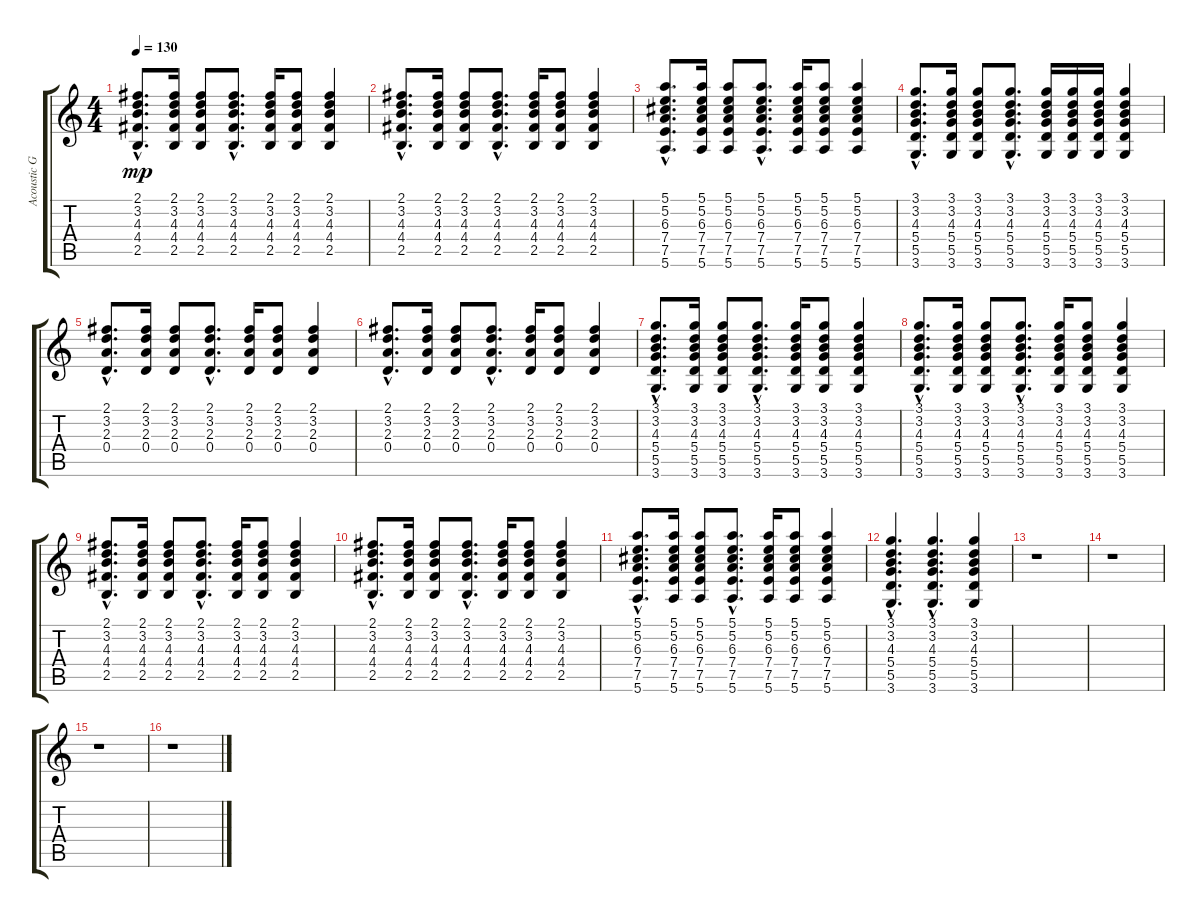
\track ("Acoustic Guitar " "Acoustic G") {instrument acousticguitarsteel}
\staff {score tabs}
\tuning (E4 B3 G3 D3 A2 E2) {hide}
\ts (4 4)
\tempo 130
\clef g2
\ks c
(2.1{hac} 3.2{hac} 4.3{hac} 4.4{hac} 2.5{hac}).8{d dy mp} (2.1 3.2 4.3 4.4 2.5).16 (2.1 3.2 4.3 4.4 2.5).8 (2.1{hac} 3.2{hac} 4.3{hac} 4.4{hac} 2.5{hac}).8{d} (2.1 3.2 4.3 4.4 2.5).16 (2.1 3.2 4.3 4.4 2.5).8 (2.1 3.2 4.3 4.4 2.5).4 |
(2.1{hac} 3.2{hac} 4.3{hac} 4.4{hac} 2.5{hac}).8{d} (2.1 3.2 4.3 4.4 2.5).16 (2.1 3.2 4.3 4.4 2.5).8 (2.1{hac} 3.2{hac} 4.3{hac} 4.4{hac} 2.5{hac}).8{d} (2.1 3.2 4.3 4.4 2.5).16 (2.1 3.2 4.3 4.4 2.5).8 (2.1 3.2 4.3 4.4 2.5).4 |
(5.1{hac} 5.2{hac} 6.3{hac} 7.4{hac} 7.5{hac} 5.6{hac}).8{d} (5.1 5.2 6.3 7.4 7.5 5.6).16 (5.1 5.2 6.3 7.4 7.5 5.6).8 (5.1{hac} 5.2{hac} 6.3{hac} 7.4{hac} 7.5{hac} 5.6{hac}).8{d} (5.1 5.2 6.3 7.4 7.5 5.6).16 (5.1 5.2 6.3 7.4 7.5 5.6).8 (5.1 5.2 6.3 7.4 7.5 5.6).4 |
(3.1{hac} 3.2{hac} 4.3{hac} 5.4{hac} 5.5{hac} 3.6{hac}).8{d} (3.1 3.2 4.3 5.4 5.5 3.6).16 (3.1 3.2 4.3 5.4 5.5 3.6).8 (3.1{hac} 3.2{hac} 4.3{hac} 5.4{hac} 5.5{hac} 3.6{hac}).8{d} (3.1 3.2 4.3 5.4 5.5 3.6).16 (3.1 3.2 4.3 5.4 5.5 3.6).16 (3.1 3.2 4.3 5.4 5.5 3.6).16 (3.1 3.2 4.3 5.4 5.5 3.6).4 |
(2.1{hac} 3.2{hac} 2.3{hac} 0.4{hac}).8{d} (2.1 3.2 2.3 0.4).16 (2.1 3.2 2.3 0.4).8 (2.1{hac} 3.2{hac} 2.3{hac} 0.4{hac}).8{d} (2.1 3.2 2.3 0.4).16 (2.1 3.2 2.3 0.4).8 (2.1 3.2 2.3 0.4).4 |
(2.1{hac} 3.2{hac} 2.3{hac} 0.4{hac}).8{d} (2.1 3.2 2.3 0.4).16 (2.1 3.2 2.3 0.4).8 (2.1{hac} 3.2{hac} 2.3{hac} 0.4{hac}).8{d} (2.1 3.2 2.3 0.4).16 (2.1 3.2 2.3 0.4).8 (2.1 3.2 2.3 0.4).4 |
(3.1{hac} 3.2{hac} 4.3{hac} 5.4{hac} 5.5{hac} 3.6{hac}).8{d} (3.1 3.2 4.3 5.4 5.5 3.6).16 (3.1 3.2 4.3 5.4 5.5 3.6).8 (3.1{hac} 3.2{hac} 4.3{hac} 5.4{hac} 5.5{hac} 3.6{hac}).8{d} (3.1 3.2 4.3 5.4 5.5 3.6).16 (3.1 3.2 4.3 5.4 5.5 3.6).8 (3.1 3.2 4.3 5.4 5.5 3.6).4 |
(3.1{hac} 3.2{hac} 4.3{hac} 5.4{hac} 5.5{hac} 3.6{hac}).8{d} (3.1 3.2 4.3 5.4 5.5 3.6).16 (3.1 3.2 4.3 5.4 5.5 3.6).8 (3.1{hac} 3.2{hac} 4.3{hac} 5.4{hac} 5.5{hac} 3.6{hac}).8{d} (3.1 3.2 4.3 5.4 5.5 3.6).16 (3.1 3.2 4.3 5.4 5.5 3.6).8 (3.1 3.2 4.3 5.4 5.5 3.6).4 |
(2.1{hac} 3.2{hac} 4.3{hac} 4.4{hac} 2.5{hac}).8{d} (2.1 3.2 4.3 4.4 2.5).16 (2.1 3.2 4.3 4.4 2.5).8 (2.1{hac} 3.2{hac} 4.3{hac} 4.4{hac} 2.5{hac}).8{d} (2.1 3.2 4.3 4.4 2.5).16 (2.1 3.2 4.3 4.4 2.5).8 (2.1 3.2 4.3 4.4 2.5).4 |
(2.1{hac} 3.2{hac} 4.3{hac} 4.4{hac} 2.5{hac}).8{d} (2.1 3.2 4.3 4.4 2.5).16 (2.1 3.2 4.3 4.4 2.5).8 (2.1{hac} 3.2{hac} 4.3{hac} 4.4{hac} 2.5{hac}).8{d} (2.1 3.2 4.3 4.4 2.5).16 (2.1 3.2 4.3 4.4 2.5).8 (2.1 3.2 4.3 4.4 2.5).4 |
(5.1{hac} 5.2{hac} 6.3{hac} 7.4{hac} 7.5{hac} 5.6{hac}).8{d} (5.1 5.2 6.3 7.4 7.5 5.6).16 (5.1 5.2 6.3 7.4 7.5 5.6).8 (5.1{hac} 5.2{hac} 6.3{hac} 7.4{hac} 7.5{hac} 5.6{hac}).8{d} (5.1 5.2 6.3 7.4 7.5 5.6).16 (5.1 5.2 6.3 7.4 7.5 5.6).8 (5.1 5.2 6.3 7.4 7.5 5.6).4 |
(3.1{hac} 3.2{hac} 4.3{hac} 5.4{hac} 5.5{hac} 3.6{hac}).4{d} (3.1{hac} 3.2{hac} 4.3{hac} 5.4{hac} 5.5{hac} 3.6{hac}).4{d} (3.1 3.2 4.3 5.4 5.5 3.6).4 |
r.1 |
r.1 |
r.1 |
r.1
